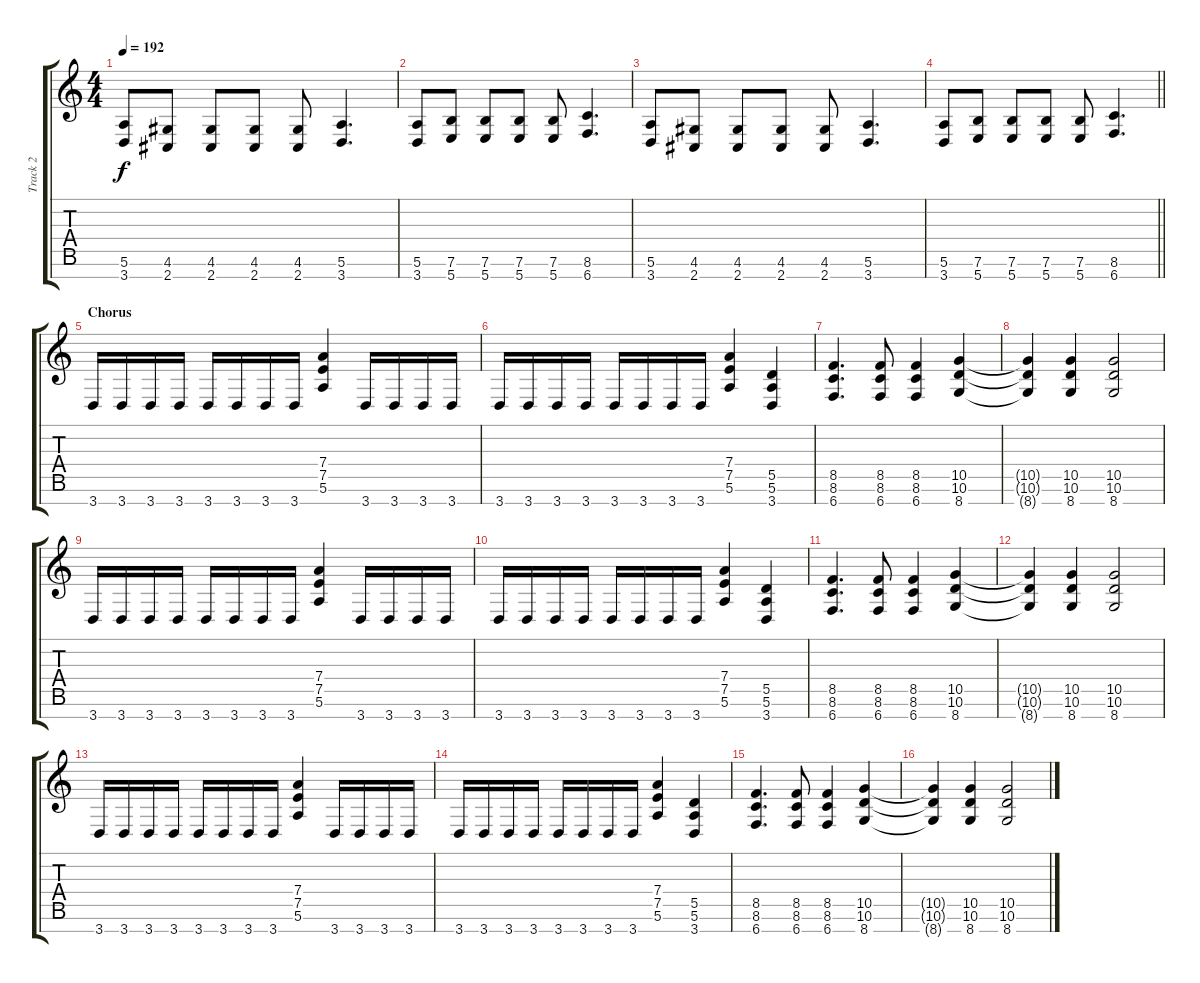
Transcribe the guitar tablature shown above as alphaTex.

\track ("Track 2" "Track 2") {instrument distortionguitar}
\staff {score tabs}
\tuning (E4 B3 G3 D3 A2 E2 B1) {hide}
\ts (4 4)
\tempo 192
\clef g2
\ks c
(5.6 3.7).8{dy f} (4.6 2.7).8 (4.6 2.7).8 (4.6 2.7).8 (4.6 2.7).8 (5.6 3.7).4{d} |
(5.6 3.7).8 (7.6 5.7).8 (7.6 5.7).8 (7.6 5.7).8 (7.6 5.7).8 (8.6 6.7).4{d} |
(5.6 3.7).8 (4.6 2.7).8 (4.6 2.7).8 (4.6 2.7).8 (4.6 2.7).8 (5.6 3.7).4{d} |
\barLineRight lightlight
(5.6 3.7).8 (7.6 5.7).8 (7.6 5.7).8 (7.6 5.7).8 (7.6 5.7).8 (8.6 6.7).4{d} |
\section ("" "Chorus")
3.7.16 3.7.16 3.7.16 3.7.16 3.7.16 3.7.16 3.7.16 3.7.16 (7.4 7.5 5.6).4 3.7.16 3.7.16 3.7.16 3.7.16 |
3.7.16 3.7.16 3.7.16 3.7.16 3.7.16 3.7.16 3.7.16 3.7.16 (7.4 7.5 5.6).4 (5.5 5.6 3.7).4 |
(8.5 8.6 6.7).4{d} (8.5 8.6 6.7).8 (8.5 8.6 6.7).4 (10.5 10.6 8.7).4 |
(10.5{t} 10.6{t} 8.7{t}).4 (10.5 10.6 8.7).4 (10.5 10.6 8.7).2 |
3.7.16 3.7.16 3.7.16 3.7.16 3.7.16 3.7.16 3.7.16 3.7.16 (7.4 7.5 5.6).4 3.7.16 3.7.16 3.7.16 3.7.16 |
3.7.16 3.7.16 3.7.16 3.7.16 3.7.16 3.7.16 3.7.16 3.7.16 (7.4 7.5 5.6).4 (5.5 5.6 3.7).4 |
(8.5 8.6 6.7).4{d} (8.5 8.6 6.7).8 (8.5 8.6 6.7).4 (10.5 10.6 8.7).4 |
(10.5{t} 10.6{t} 8.7{t}).4 (10.5 10.6 8.7).4 (10.5 10.6 8.7).2 |
3.7.16 3.7.16 3.7.16 3.7.16 3.7.16 3.7.16 3.7.16 3.7.16 (7.4 7.5 5.6).4 3.7.16 3.7.16 3.7.16 3.7.16 |
3.7.16 3.7.16 3.7.16 3.7.16 3.7.16 3.7.16 3.7.16 3.7.16 (7.4 7.5 5.6).4 (5.5 5.6 3.7).4 |
(8.5 8.6 6.7).4{d} (8.5 8.6 6.7).8 (8.5 8.6 6.7).4 (10.5 10.6 8.7).4 |
(10.5{t} 10.6{t} 8.7{t}).4 (10.5 10.6 8.7).4 (10.5 10.6 8.7).2
